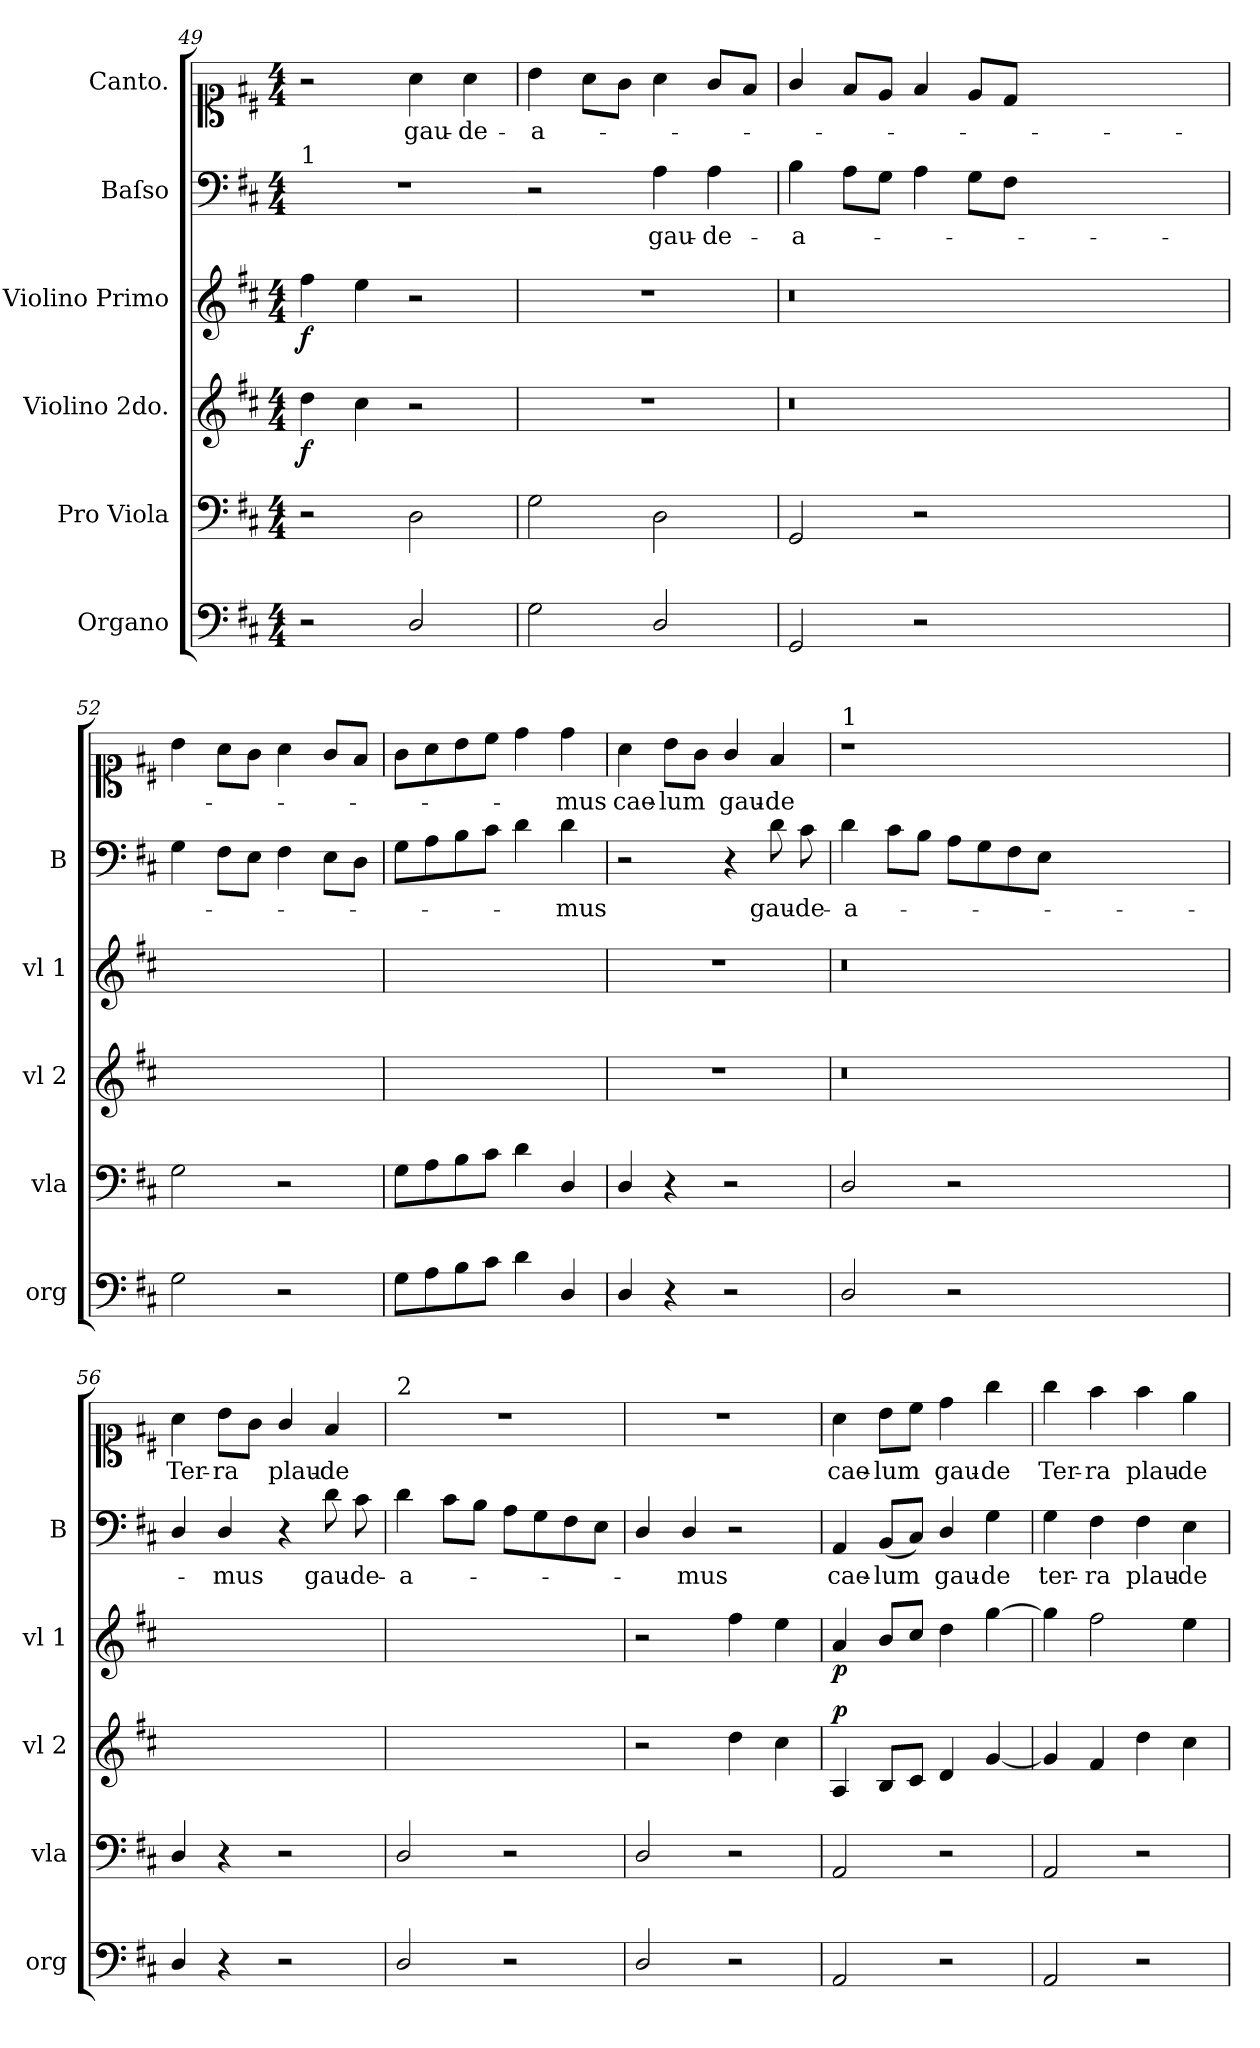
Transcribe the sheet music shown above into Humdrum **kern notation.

**kern	**kern	**kern	**dynam	**kern	**dynam	**kern	**text	**kern	**text
*part6	*part5	*part4	*part4	*part3	*part3	*part2	*part2	*part1	*part1
*staff6	*staff5	*staff4	*staff4	*staff3	*staff3	*staff2	*staff2	*staff1	*staff1
*I"Organo	*I"Pro Viola	*I"Violino 2do.	*	*I"Violino Primo	*	*I"Baſso	*	*I"Canto.	*
*I'org	*I'vla	*I'vl 2	*	*I'vl 1	*	*I'B	*	*	*
*clefF4	*clefF4	*clefG2	*	*clefG2	*	*clefF4	*	*clefC1	*
*k[f#c#]	*k[f#c#]	*k[f#c#]	*	*k[f#c#]	*	*k[f#c#]	*	*k[f#c#]	*
*D:	*D:	*D:	*	*D:	*	*D:	*	*D:	*
*M4/4	*M4/4	*M4/4	*	*M4/4	*	*M4/4	*	*M4/4	*
=49	=49	=49	=49	=49	=49	=49	=49	=49	=49
!	!	!	!	!	!	!LO:TX:a:t=1	!	!	!
!	!	!	!LO:DY:b	!	!LO:DY:b	!	!	!	!
2r	2r	4dd\	f	4ff#\	f	1r	.	2r	.
.	.	4cc#\	.	4ee\	.	.	.	.	.
2D/	2D\	2r	.	2r	.	.	.	4a\	gau-
.	.	.	.	.	.	.	.	4a\	-de-
=50	=50	=50	=50	=50	=50	=50-	=50	=50	=50
2G\	2G\	1r	.	1r	.	2r	.	4b\	-a-
.	.	.	.	.	.	.	.	8a\L	.
.	.	.	.	.	.	.	.	8g\J	.
2D/	2D\	.	.	.	.	4A\	gau-	4a\	.
.	.	.	.	.	.	4A\	-de-	8g/L	.
.	.	.	.	.	.	.	.	8f#/J	.
=51	=51	=51	=51	=51	=51	=51	=51	=51	=51
2GG/	2GG/	0.r	.	0.r	.	4B\	-a-	4g/	.
.	.	.	.	.	.	8A\L	.	8f#/L	.
.	.	.	.	.	.	8G\J	.	8e/J	.
2r	2r	.	.	.	.	4A\	.	4f#/	.
.	.	.	.	.	.	8G\L	.	8e/L	.
.	.	.	.	.	.	8F#\J	.	8d/J	.
0ryy	0ryy	.	.	.	.	0ryy	.	0ryy	.
=52	=52	=52	=52	=52	=52	=52	=52	=52	=52
2G\	2G\	1ryy	.	1ryy	.	4G\	.	4b\	.
.	.	.	.	.	.	8F#\L	.	8a\L	.
.	.	.	.	.	.	8E\J	.	8g\J	.
2r	2r	.	.	.	.	4F#\	.	4a\	.
.	.	.	.	.	.	8E\L	.	8g/L	.
.	.	.	.	.	.	8D\J	.	8f#/J	.
=53	=53	=53	=53	=53	=53	=53	=53	=53	=53
8G\L	8G\L	1ryy	.	1ryy	.	8G\L	.	8g\L	.
8A\	8A\	.	.	.	.	8A\	.	8a\	.
8B\	8B\	.	.	.	.	8B\	.	8b\	.
8c#\J	8c#\J	.	.	.	.	8c#\J	.	8cc#\J	.
4d\	4d\	.	.	.	.	4d\	.	4dd\	.
4D/	4D/	.	.	.	.	4d\	-mus	4dd\	-mus
=54	=54	=54	=54	=54	=54	=54	=54	=54	=54
4D/	4D/	1r	.	1r	.	2r	.	4a\	cae-
4r	4r	.	.	.	.	.	.	8b\L	-lum
.	.	.	.	.	.	.	.	8g\J	.
2r	2r	.	.	.	.	4r	.	4g/	gau-
.	.	.	.	.	.	8d\	gau-	4f#/	-de
.	.	.	.	.	.	8c#\	-de-	.	.
=55	=55	=55	=55	=55	=55	=55	=55	=55	=55
!	!	!	!	!	!	!	!	!LO:TX:a:t=1	!
2D/	2D/	0.r	.	0.r	.	4d\	-a-	1r	.
.	.	.	.	.	.	8c#\L	.	.	.
.	.	.	.	.	.	8B\J	.	.	.
2r	2r	.	.	.	.	8A\L	.	.	.
.	.	.	.	.	.	8G\	.	.	.
.	.	.	.	.	.	8F#\	.	.	.
.	.	.	.	.	.	8E\J	.	.	.
0ryy	0ryy	.	.	.	.	0ryy	.	0ryy	.
=56	=56	=56	=56	=56	=56	=56	=56	=56	=56
4D/	4D/	1ryy	.	1ryy	.	4D/	.	4a\	Ter-
4r	4r	.	.	.	.	4D/	-mus	8b\L	-ra
.	.	.	.	.	.	.	.	8g\J	.
2r	2r	.	.	.	.	4r	.	4g/	plau-
.	.	.	.	.	.	8d\	gau-	4f#/	-de
.	.	.	.	.	.	8c#\	-de-	.	.
=57	=57	=57	=57	=57	=57	=57	=57	=57	=57
!	!	!	!	!	!	!	!	!LO:TX:a:t=2	!
2D/	2D/	1ryy	.	1ryy	.	4d\	-a-	1r	.
.	.	.	.	.	.	8c#\L	.	.	.
.	.	.	.	.	.	8B\J	.	.	.
2r	2r	.	.	.	.	8A\L	.	.	.
.	.	.	.	.	.	8G\	.	.	.
.	.	.	.	.	.	8F#\	.	.	.
.	.	.	.	.	.	8E\J	.	.	.
=58	=58	=58	=58	=58	=58	=58	=58	=58	=58
2D/	2D/	2r	.	2r	.	4D/	.	1r	.
.	.	.	.	.	.	4D/	-mus	.	.
2r	2r	4dd\	.	4ff#\	.	2r	.	.	.
.	.	4cc#\	.	4ee\	.	.	.	.	.
=59	=59	=59	=59	=59	=59	=59	=59	=59	=59
!	!	!	!LO:DY:a	!	!LO:DY:b	!	!	!	!
2AA/	2AA/	4A/	p	4a/	p	4AA/	cae-	4a\	cae-
.	.	8B/L	.	8b/L	.	(8BB/L	-lum	8b\L	-lum
.	.	8c#/J	.	8cc#/J	.	8C#/J)	.	8cc#\J	.
2r	2r	4d/	.	4dd\	.	4D/	gau-	4dd\	gau-
.	.	[4g/	.	[4gg\	.	4G\	-de	4gg\	-de
=60	=60	=60	=60	=60	=60	=60	=60	=60	=60
2AA/	2AA/	4g/]	.	4gg\]	.	4G\	ter-	4gg\	Ter-
.	.	4f#/	.	2ff#\	.	4F#\	-ra	4ff#\	-ra
2r	2r	4dd\	.	.	.	4F#\	plau-	4ff#\	plau-
.	.	4cc#\	.	4ee\	.	4E\	-de	4ee\	-de
=	=	=	=	=	=	=	=	=	=
*-	*-	*-	*-	*-	*-	*-	*-	*-	*-
